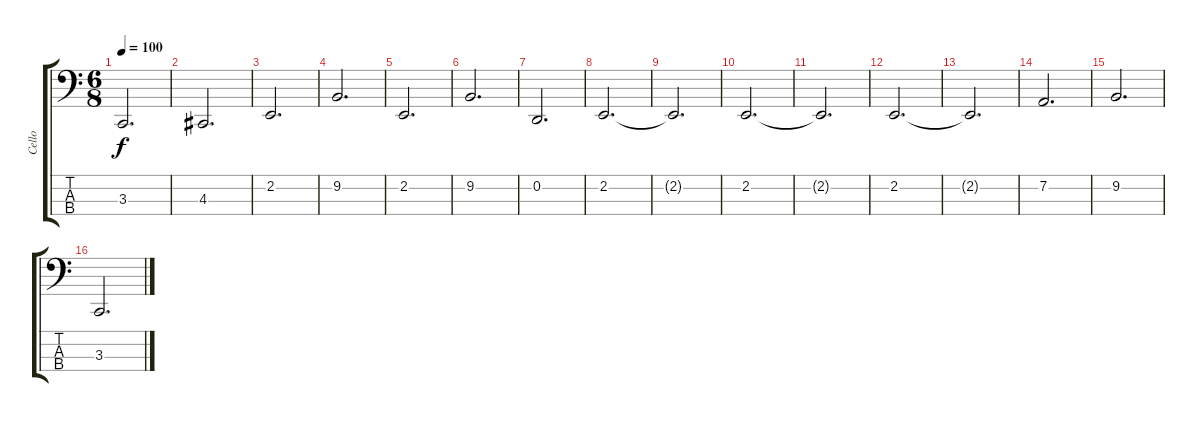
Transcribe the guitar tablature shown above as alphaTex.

\track ("Cello" "Cello") {instrument cello}
\staff {score tabs}
\tuning (G2 D2 A1 E1) {hide}
\ts (6 8)
\tempo 100
\clef f4
\ks c
3.3.2{d dy f} |
4.3.2{d} |
2.2.2{d} |
9.2.2{d} |
2.2.2{d} |
9.2.2{d} |
0.2.2{d} |
2.2.2{d} |
2.2{t}.2{d} |
2.2.2{d} |
2.2{t}.2{d} |
2.2.2{d} |
2.2{t}.2{d} |
7.2.2{d} |
9.2.2{d} |
3.3.2{d}
